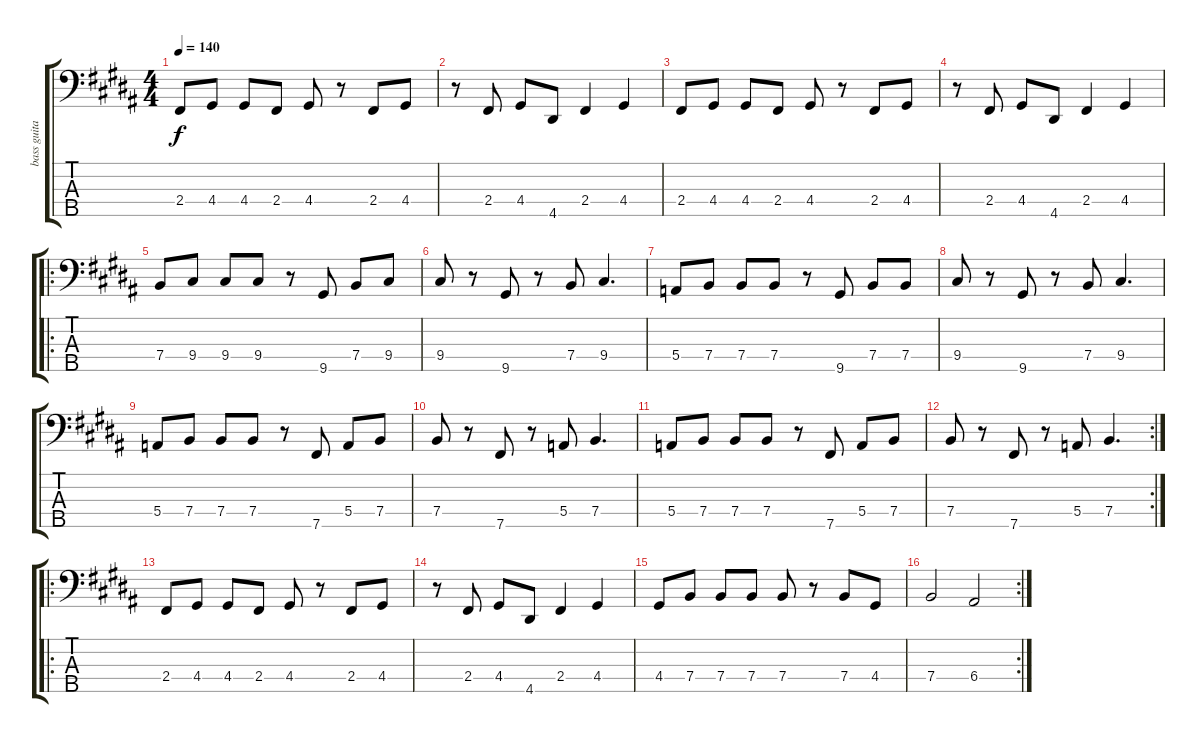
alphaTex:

\track ("bass guitar" "bass guita") {instrument electricbassfinger}
\staff {score tabs}
\tuning (G2 D2 A1 E1 B0) {hide}
\ts (4 4)
\tempo 140
\clef f4
\ks b
2.4.8{dy f} 4.4.8 4.4.8 2.4.8 4.4.8 r.8 2.4.8 4.4.8 |
\ks g#minor
r.8 2.4.8 4.4.8 4.5.8 2.4.4 4.4.4 |
2.4.8 4.4.8 4.4.8 2.4.8 4.4.8 r.8 2.4.8 4.4.8 |
r.8 2.4.8 4.4.8 4.5.8 2.4.4 4.4.4 |
\ro
\ks b
7.4.8 9.4.8 9.4.8 9.4.8 r.8 9.5.8 7.4.8 9.4.8 |
\ks g#minor
9.4.8 r.8 9.5.8 r.8 7.4.8 9.4.4{d} |
5.4.8 7.4.8 7.4.8 7.4.8 r.8 9.5.8 7.4.8 7.4.8 |
9.4.8 r.8 9.5.8 r.8 7.4.8 9.4.4{d} |
\ks b
5.4.8 7.4.8 7.4.8 7.4.8 r.8 7.5.8 5.4.8 7.4.8 |
\ks g#minor
7.4.8 r.8 7.5.8 r.8 5.4.8 7.4.4{d} |
5.4.8 7.4.8 7.4.8 7.4.8 r.8 7.5.8 5.4.8 7.4.8 |
\rc 2
7.4.8 r.8 7.5.8 r.8 5.4.8 7.4.4{d} |
\ro
\ks b
2.4.8 4.4.8 4.4.8 2.4.8 4.4.8 r.8 2.4.8 4.4.8 |
\ks g#minor
r.8 2.4.8 4.4.8 4.5.8 2.4.4 4.4.4 |
4.4.8 7.4.8 7.4.8 7.4.8 7.4.8 r.8 7.4.8 4.4.8 |
\rc 2
7.4.2 6.4.2
